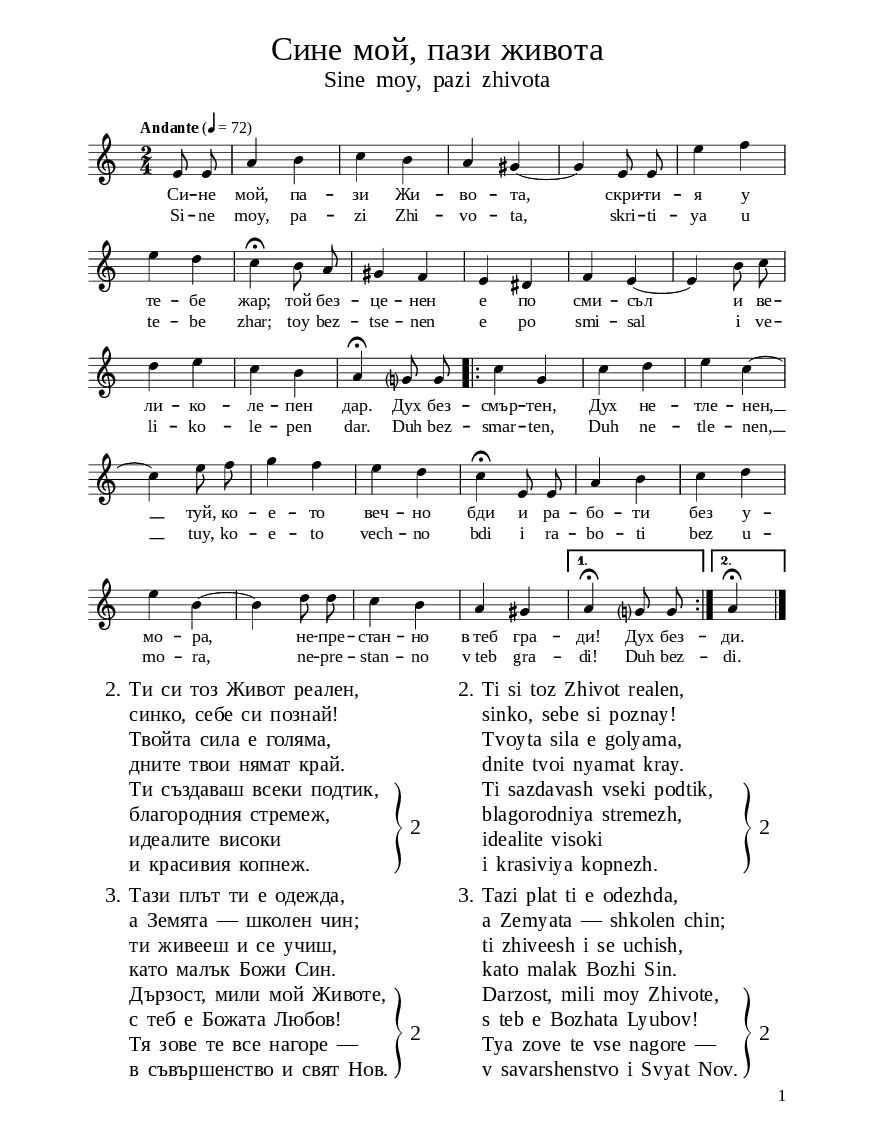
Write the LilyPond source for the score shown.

\version "2.22.0"

\paper {
  #(set-paper-size "a5")
}

"rightBraces045" = \markup {
  \column { % repeat braces
    \translate #'(0 . -12.7 )
    \right-brace #44

    \translate #'(0 . -15.4 )
    \right-brace #44
  }
  \column { % repeat numbers
    \translate #'(0 . -13.3 )
    2
    
    \translate #'(0 . -19.8 )
    2
  }
}

\bookpart {
\paper {
  print-all-headers = ##t
  print-page-number = ##t
  print-first-page-number = ##t

  % put page numbers on the bottom
  oddHeaderMarkup = \markup ""
  evenHeaderMarkup = \markup ""
  oddFooterMarkup = \markup
    \fill-line {
      ""
      \on-the-fly #print-page-number-check-first \fromproperty #'page:page-number-string
    }
  evenFooterMarkup = \markup
    \fill-line {
      \on-the-fly #print-page-number-check-first \fromproperty #'page:page-number-string
      ""
    }

  left-margin = 1.5\cm
  right-margin = 1.5\cm
  top-margin = 1.6\cm
  bottom-margin = 1.2\cm
  ragged-bottom = ##t % do not spread the staves to fill the whole vertical space

  % change lyrics and titles font (affects notes also)
  fonts =
    #(make-pango-font-tree
     "Times New Roman"
     "DejaVu Sans"
     "DejaVu Sans Mono"
     (/ (* staff-height pt) 3.6))

  % change distance between staves
  system-system-spacing =
    #'((basic-distance . 12)
       (minimum-distance . 6)
       (padding . 1)
       (stretchability . 12))
}

\header {
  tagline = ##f
}

\score{
  \layout { 
    indent = 0.0\cm % remove first line indentation
    %ragged-last = ##t % do not spread last line to fill the whole space
    \context {
      \Score
      \omit BarNumber %remove bar numbers
    } % context

    \context { % change staff size
      \Staff
      fontSize = #+0 % affects notes size only
      \override StaffSymbol #'staff-space = #(magstep -3)
      \override StaffSymbol #'thickness = #0.5
      \override BarLine #'hair-thickness = #1
      %\override StaffSymbol #'ledger-line-thickness = #'(0 . 0)
    }

    \context { % adjust space between staff and lyrics and between the two lyric lines
      \Lyrics
      \override VerticalAxisGroup.nonstaff-relatedstaff-spacing = #'(
        (basic-distance . 4.5)
        (padding . 0.4)
      )
      \override VerticalAxisGroup.nonstaff-nonstaff-spacing = #'((minimum-distance . 2))
    }
  } % layout

 \new Voice \absolute  {
    \clef treble
    \key a \minor
    \time 2/4
     \tempo \markup { % make tempo note smaller
      \concat { "Andante " \normal-text { "(" }
          \teeny \general-align #Y #DOWN \note {4} #0.8
          \normal-text { " = 72)" }
      }
    }
    \partial 4
    \autoBeamOff
 
    e'8 e'8 | a'4 b' | c''4 b' | a'4 gis' ~ | gis'4 e'8 e' | e''4 f'' \break | 

    e''4 d'' |  c''4 \fermata b'8 a' |  gis'4 f' | e'4 dis' |  f'4 e' ~ |  e'4 b'8 c'' \break |

    d''4 e'' |  c''4 b' | a'4 \fermata g'?8 g' \repeat volta 2 {   |  c''4 g' |  c''4 d'' | e''4 c'' ~ \break | 

    c''4 e''8 f'' | g''4 f'' | e''4 d'' | c''4 \fermata e'8 e' | a'4 b' | c''4 d'' \break |

    e''4 b' ~ | b'4 d''8 d'' c''4 b' | a'4 gis' |} \alternative { { a'4 \fermata g'?8 g'  } { a'4\fermata } } \bar "|."
  }
  
  \addlyrics {
    Си -- не мой, па -- зи Жи -- во -- та, скри -- ти -- я у
    те -- бе жар; той без -- це -- нен е по сми -- съл и ве -- 
    ли -- ко -- ле -- пен дар. Дух без -- смър -- тен, Дух не -- тле -- нен, __
    туй, ко -- е -- то веч -- но бди и ра -- бо -- ти без у --
    мо -- ра, не -- пре -- стан -- но в_теб гра -- ди! Дух без -- ди.  
  }

  \addlyrics {
    Si -- ne moy, pa -- zi Zhi -- vo -- ta, skri -- ti -- ya u
    te -- be zhar; toy bez -- tse -- nen e po smi -- sal i ve -- 
    li -- ko -- le -- pen dar. Duh bez -- smar -- ten, Duh ne -- tle -- nen, __
    tuy, ko -- e -- to vech -- no bdi i ra -- bo -- ti bez u --
    mo -- ra, ne -- pre -- stan -- no v_teb gra -- di! Duh bez -- di.  
  }

  
  \header {
    title = \markup \column \normal-text \fontsize #2.5 {
              \center-align
              \line { Сине мой, пази живота}
              \vspace #-0.6
              \center-align
              \line \fontsize #-3 { Sine moy, pazi zhivota }
              \vspace #-0.8
              \center-align
              \line \fontsize #-3 { " " }
            }
  }
  
  \midi{}

} % score

%\pageBreak

\markup \fontsize #+2.5 {
    \hspace #1
    \vspace #0.8
    \override #'(baseline-skip . 2.4) % affects space between column lines
    \column {
      \line { 2. Ти си тоз Живот реален, }

\line {   "   " синко, себе си познай! }

\line {   "   " Твойта сила е голяма, }

\line {   "   " дните твои нямат край. }

\line {   "   " Ти създаваш всеки подтик, }

\line {   "   " благородния стремеж,}

\line {   "   " идеалите високи}

\line {   "   " и красивия копнеж.}
\vspace #0.2

\line {   3. Тази плът ти е одежда,}

\line {   "   " а Земята — школен чин;}

\line {   "   " ти живееш и се учиш,}

\line {   "   " като малък Божи Син.}

\line {   "   " Дързост, мили мой Животе,}

\line {   "   " с теб е Божата Любов!}

\line {   "   " Тя зове те все нагоре —}

\line {   "   " в съвършенство и свят Нов.}

}
\"rightBraces045"

    \hspace #3
    \override #'(baseline-skip . 2.4)
    \column {
        \line { 2. Ti si toz Zhivot realen, }
     \line {   "   " sinko, sebe si poznay! }

\line {   "   " Tvoyta sila e golyama, }

\line {   "   " dnite tvoi nyamat kray. }

\line {   "   " Ti sazdavash vseki podtik, }

\line {   "   " blagorodniya stremezh,}

\line {   "   " idealite visoki}

\line {   "   " i krasiviya kopnezh.}

\vspace #0.2

\line {   3. Tazi plat ti e odezhda,}

\line {   "   " a Zemyata — shkolen chin;}

\line {   "   " ti zhiveesh i se uchish,}

\line {   "   " kato malak Bozhi Sin.}

\line {   "   " Darzost, mili moy Zhivote,}

\line {   "   " s teb e Bozhata Lyubov!}

\line {   "   " Tya zove te vse nagore —}

\line {   "   " v savarshenstvo i Svyat Nov.}

    } %column
\"rightBraces045"
} % markup

\pageBreak

% include foreign translation(s) of the song
\version "2.22.0"

\markup \fill-line { \fontsize #6 "Mein Sohn, bewahre das Leben" }
\markup \null
\markup \null
\markup \fontsize #+2.5 {
    \hspace #16
    \override #'(baseline-skip . 2)
    \column {
     \line { "   " }
    \line {  1. Mein Sohn, bewahre das Leben, }

\line { "   "die in dir verborgene Glut }

\line { "   "Es ist seinem Sinn nach kostbar}

\line { "   "und ein herrliches Geschenk! }

\line { "   "Unsterblicher, unvergänglicher Geist,}

\line { "   "der, der ewig wacht }

\line { "   "und unermüdlich arbeitet,}

\line { "   "unaufhörlich in dir erschafft.}
 \line { "   " }
 
\line { 2. Du bist dieses wirkliche Leben; }

\line { "   "Sohn; erkenne dich! }

\line { "   "Deine Kraft ist groß,}

\line { "   "deine Tage haben kein Ende. }

\line { "   "Du erschaffst jeden Impuls, }

\line { "   "das edle Streben, }

\line { "   "die hohen Ideale }

\line { "   "und die schöne Sehnsucht.}
 \line { "   " }

\line { 3. Dieses Fleisch ist dein Gewand,}

\line { "   "und die Erde eine Schulbank.}

\line { "   "Du lebst und lernst, }
 
\line { "   "wie ein kleiner Sohn Gottes. }

\line { "   "Kühnheit, mein liebes Leben,}

\line { "   "die göttliche Liebe ist mit dir! }

\line { "   "Sie ruft dich immer nach oben}

\line { "   "in Vollkommenheit und in die neue Welt.}
   }
}


} % bookpart
